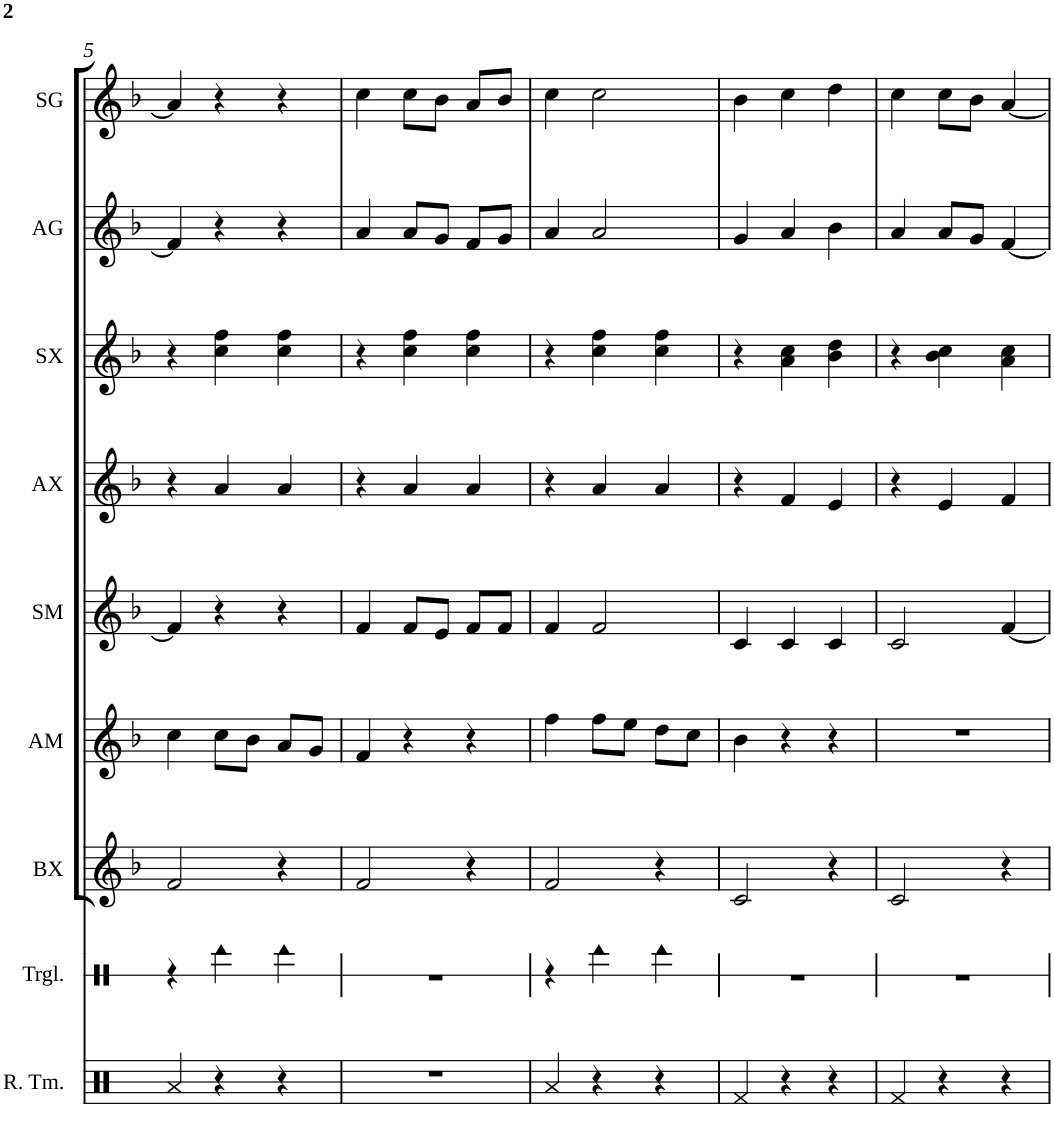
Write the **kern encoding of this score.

**kern	**kern	**kern	**kern	**kern	**kern	**kern	**kern	**kern
*part9	*part8	*part7	*part6	*part5	*part4	*part3	*part2	*part1
*staff9	*staff8	*staff7	*staff6	*staff5	*staff4	*staff3	*staff2	*staff1
*I"Roto Toms	*I"Triangle	*I"Bass Xylophone	*I"Alto Metallophone	*I"Soprano Metallophone	*I"Alto Xylophone	*I"Soprano Xylophone	*I"Alto Glockenspiel	*I"Soprano Glockenspiel
*I'R. Tm.	*I'Trgl.	*I'BX	*I'AM	*I'SM	*I'AX	*I'SX	*I'AG	*I'SG
!!LO:PB:g=z
*clefX	*clefX	*clefG2	*clefG2	*clefG2	*clefG2	*clefG2	*clefG2	*clefG2
*	*	*Trd7c12	*	*Trd-7c-12	*	*Trd-7c-12	*Trd-7c-12	*Trd-14c-24
*k[b-]	*k[b-]	*k[b-]	*k[b-]	*k[b-]	*k[b-]	*k[b-]	*k[b-]	*k[b-]
*F:	*F:	*F:	*F:	*F:	*F:	*F:	*F:	*F:
*M3/4	*M3/4	*M3/4	*M3/4	*M3/4	*M3/4	*M3/4	*M3/4	*M3/4
=5	=5	=5	=5	=5	=5	=5	=5	=5
4Ra/	4r	2f/	4cc\	4f/]	4r	4r	4f/]	4a/]
!	!LO:N:head=solid	!	!	!	!	!	!	!
4r	4Rcc\	.	8cc\L	4r	4a/	4cc\ 4ff\	4r	4r
.	.	.	8b-\J	.	.	.	.	.
!	!LO:N:head=solid	!	!	!	!	!	!	!
4r	4Rcc\	4r	8a/L	4r	4a/	4cc\ 4ff\	4r	4r
.	.	.	8g/J	.	.	.	.	.
=6	=6	=6	=6	=6	=6	=6	=6	=6
2.r	2.r	2f/	4f/	4f/	4r	4r	4a/	4cc\
.	.	.	4r	8f/L	4a/	4cc\ 4ff\	8a/L	8cc\L
.	.	.	.	8e/J	.	.	8g/J	8b-\J
.	.	4r	4r	8f/L	4a/	4cc\ 4ff\	8f/L	8a/L
.	.	.	.	8f/J	.	.	8g/J	8b-/J
=7	=7	=7	=7	=7	=7	=7	=7	=7
4Ra/	4r	2f/	4ff\	4f/	4r	4r	4a/	4cc\
!	!LO:N:head=solid	!	!	!	!	!	!	!
4r	4Rcc\	.	8ff\L	2f/	4a/	4cc\ 4ff\	2a/	2cc\
.	.	.	8ee\J	.	.	.	.	.
!	!LO:N:head=solid	!	!	!	!	!	!	!
4r	4Rcc\	4r	8dd\L	.	4a/	4cc\ 4ff\	.	.
.	.	.	8cc\J	.	.	.	.	.
=8	=8	=8	=8	=8	=8	=8	=8	=8
4Rf/	2.r	2c/	4b-\	4c/	4r	4r	4g/	4b-\
4r	.	.	4r	4c/	4f/	4a\ 4cc\	4a/	4cc\
4r	.	4r	4r	4c/	4e/	4b-\ 4dd\	4b-\	4dd\
=9	=9	=9	=9	=9	=9	=9	=9	=9
4Rf/	2.r	2c/	2.r	2c/	4r	4r	4a/	4cc\
4r	.	.	.	.	4e/	4b-\ 4cc\	8a/L	8cc\L
.	.	.	.	.	.	.	8g/J	8b-\J
4r	.	4r	.	[4f/	4f/	4a\ 4cc\	[4f/	[4a/
=	=	=	=	=	=	=	=	=
*-	*-	*-	*-	*-	*-	*-	*-	*-
